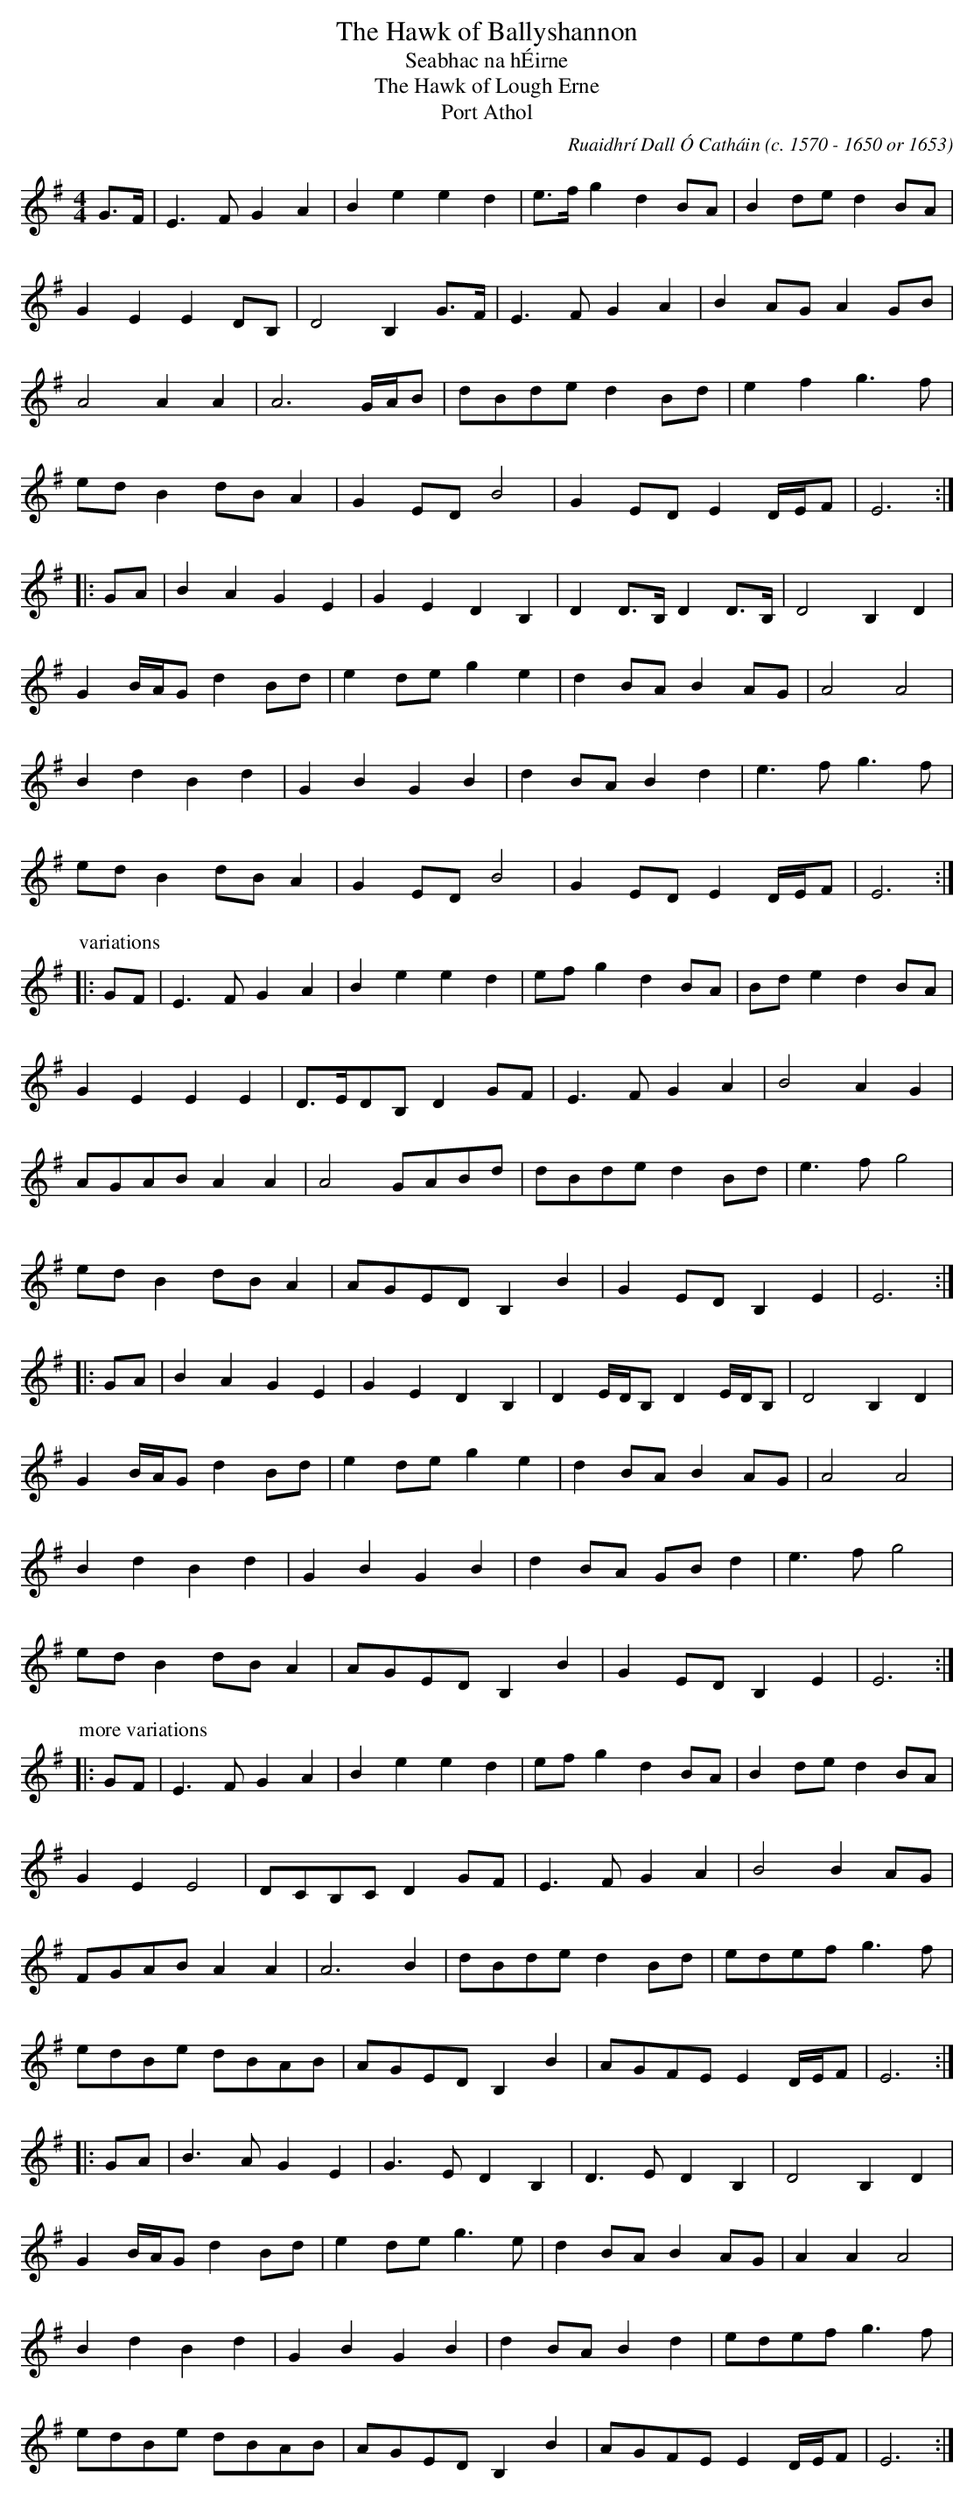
X:1
T:Hawk of Ballyshannon, The
T:Seabhac na h\'Eirne
T:Hawk of Lough Erne, The
T:Port Athol
C:Ruaidhr\'i Dall \'O Cath\'ain (c. 1570 - 1650 or 1653)
M:4/4
L:1/8
K:Em
G>F | E3F G2A2 | B2e2 e2d2 | e>fg2 d2BA | B2de d2BA |
G2E2 E2DB, | D4 B,2G>F | E3F G2A2 | B2AG A2GB |
A4 A2A2 | A6 G/A/B | dBde d2Bd | e2f2 g3f |
edB2 dBA2 | G2ED B4 | G2ED E2D/E/F | E6 :|
|: GA | B2A2 G2E2 | G2E2 D2B,2 | D2D>B, D2D>B, | D4 B,2D2 |
G2B/A/G d2Bd | e2de g2e2 | d2BA B2AG | A4 A4 |
B2d2 B2d2 | G2B2 G2B2 | d2BA B2d2 | e3f g3f |
edB2 dBA2 | G2ED B4 | G2ED E2D/E/F | E6 :|
P:variations
|: GF | E3F G2A2 | B2e2 e2d2 | efg2 d2BA | Bde2 d2BA |
G2E2 E2E2 | D>EDB, D2GF | E3F G2A2 | B4 A2G2 |
AGAB A2A2 | A4 GABd | dBde d2Bd | e3f g4 |
edB2 dBA2 | AGED B,2B2 | G2ED B,2E2 | E6 :|
|: GA | B2A2 G2E2 | G2E2 D2B,2 | D2E/D/B, D2E/D/B, | D4 B,2D2 |
G2B/A/G d2Bd | e2de g2e2 | d2BA B2AG | A4 A4 |
B2d2 B2d2 | G2B2 G2B2 | d2BA GBd2 | e3f g4 |
edB2 dBA2 | AGED B,2B2 | G2ED B,2E2 | E6 :|
P:more variations
|: GF | E3F G2A2 | B2e2 e2d2 | efg2 d2BA | B2de d2BA |
G2E2 E4 | DCB,C D2GF | E3F G2A2 | B4 B2AG |
FGAB A2A2 | A6 B2 | dBde d2Bd | edef g3f |
edBe dBAB | AGED B,2B2 | AGFE E2D/E/F | E6 :|
|: GA | B3A G2E2 | G3E D2B,2 | D3E D2B,2 | D4 B,2D2 |
G2B/A/G d2Bd | e2de g3e | d2BA B2AG | A2A2 A4 |
B2d2 B2d2 | G2B2 G2B2 | d2BA B2d2 | edef g3f |
edBe dBAB | AGED B,2B2 | AGFE E2D/E/F | E6 :|
